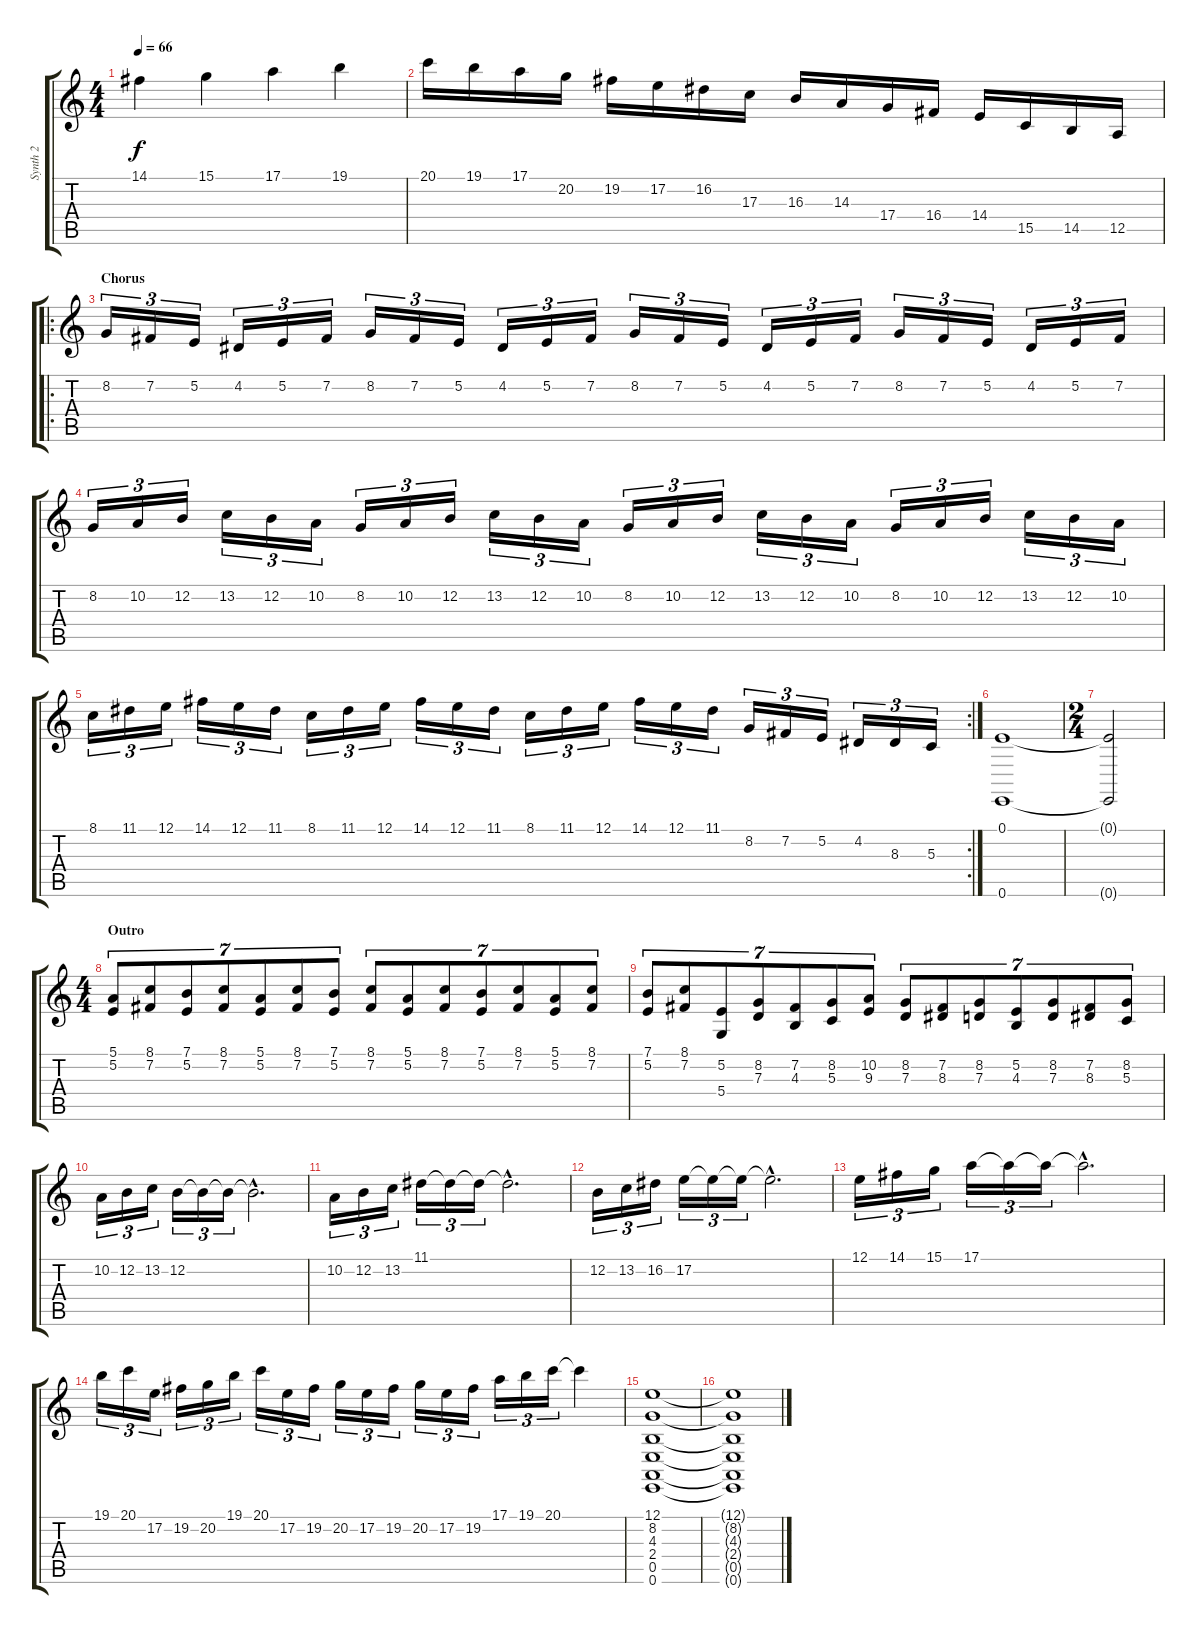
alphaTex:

\track ("Synth 2" "Synth 2") {instrument fx7echoes}
\staff {score tabs}
\tuning (E4 B3 G3 D3 A2 E2) {hide}
\ts (4 4)
\tempo 66
\clef g2
\ks c
14.1.4{dy f} 15.1.4 17.1.4 19.1.4 |
20.1.16 19.1.16 17.1.16 20.2.16 19.2.16 17.2.16 16.2.16 17.3.16 16.3.16 14.3.16 17.4.16 16.4.16 14.4.16 15.5.16 14.5.16 12.5.16 |
\ro
\section ("" "Chorus")
8.2.16{tu (3 2) volume 12} 7.2.16{tu (3 2)} 5.2.16{tu (3 2)} 4.2.16{tu (3 2)} 5.2.16{tu (3 2)} 7.2.16{tu (3 2)} 8.2.16{tu (3 2)} 7.2.16{tu (3 2)} 5.2.16{tu (3 2)} 4.2.16{tu (3 2)} 5.2.16{tu (3 2)} 7.2.16{tu (3 2)} 8.2.16{tu (3 2)} 7.2.16{tu (3 2)} 5.2.16{tu (3 2)} 4.2.16{tu (3 2)} 5.2.16{tu (3 2)} 7.2.16{tu (3 2)} 8.2.16{tu (3 2)} 7.2.16{tu (3 2)} 5.2.16{tu (3 2)} 4.2.16{tu (3 2)} 5.2.16{tu (3 2)} 7.2.16{tu (3 2)} |
8.2.16{tu (3 2)} 10.2.16{tu (3 2)} 12.2.16{tu (3 2)} 13.2.16{tu (3 2)} 12.2.16{tu (3 2)} 10.2.16{tu (3 2)} 8.2.16{tu (3 2)} 10.2.16{tu (3 2)} 12.2.16{tu (3 2)} 13.2.16{tu (3 2)} 12.2.16{tu (3 2)} 10.2.16{tu (3 2)} 8.2.16{tu (3 2)} 10.2.16{tu (3 2)} 12.2.16{tu (3 2)} 13.2.16{tu (3 2)} 12.2.16{tu (3 2)} 10.2.16{tu (3 2)} 8.2.16{tu (3 2)} 10.2.16{tu (3 2)} 12.2.16{tu (3 2)} 13.2.16{tu (3 2)} 12.2.16{tu (3 2)} 10.2.16{tu (3 2)} |
\rc 2
8.1.16{tu (3 2)} 11.1.16{tu (3 2)} 12.1.16{tu (3 2)} 14.1.16{tu (3 2)} 12.1.16{tu (3 2)} 11.1.16{tu (3 2)} 8.1.16{tu (3 2)} 11.1.16{tu (3 2)} 12.1.16{tu (3 2)} 14.1.16{tu (3 2)} 12.1.16{tu (3 2)} 11.1.16{tu (3 2)} 8.1.16{tu (3 2)} 11.1.16{tu (3 2)} 12.1.16{tu (3 2)} 14.1.16{tu (3 2)} 12.1.16{tu (3 2)} 11.1.16{tu (3 2)} 8.2.16{tu (3 2)} 7.2.16{tu (3 2)} 5.2.16{tu (3 2)} 4.2.16{tu (3 2)} 8.3.16{tu (3 2)} 5.3.16{tu (3 2)} |
(0.1 0.6).1 |
\ts (2 4)
(0.1{t} 0.6{t}).2 |
\ts (4 4)
\section ("" "Outro")
(5.1 5.2).8{tu (7 4) volume 15} (8.1 7.2).8{tu (7 4)} (7.1 5.2).8{tu (7 4)} (8.1 7.2).8{tu (7 4)} (5.1 5.2).8{tu (7 4)} (8.1 7.2).8{tu (7 4)} (7.1 5.2).8{tu (7 4)} (8.1 7.2).8{tu (7 4)} (5.1 5.2).8{tu (7 4)} (8.1 7.2).8{tu (7 4)} (7.1 5.2).8{tu (7 4)} (8.1 7.2).8{tu (7 4)} (5.1 5.2).8{tu (7 4)} (8.1 7.2).8{tu (7 4)} |
(7.1 5.2).8{tu (7 4)} (8.1 7.2).8{tu (7 4)} (5.2 5.4).8{tu (7 4)} (8.2 7.3).8{tu (7 4)} (7.2 4.3).8{tu (7 4)} (8.2 5.3).8{tu (7 4)} (10.2 9.3).8{tu (7 4)} (8.2 7.3).8{tu (7 4)} (7.2 8.3).8{tu (7 4)} (8.2 7.3).8{tu (7 4)} (5.2 4.3).8{tu (7 4)} (8.2 7.3).8{tu (7 4)} (7.2 8.3).8{tu (7 4)} (8.2 5.3).8{tu (7 4)} |
10.2.16{tu (3 2)} 12.2.16{tu (3 2)} 13.2.16{tu (3 2)} 12.2.16{tu (3 2)} 12.2{t}.16{tu (3 2)} 12.2{t}.16{tu (3 2)} 12.2{hac t}.2{d} |
10.2.16{tu (3 2)} 12.2.16{tu (3 2)} 13.2.16{tu (3 2)} 11.1.16{tu (3 2)} 11.1{t}.16{tu (3 2)} 11.1{t}.16{tu (3 2)} 11.1{hac t}.2{d} |
12.2.16{tu (3 2)} 13.2.16{tu (3 2)} 16.2.16{tu (3 2)} 17.2.16{tu (3 2)} 17.2{t}.16{tu (3 2)} 17.2{t}.16{tu (3 2)} 17.2{hac t}.2{d} |
12.1.16{tu (3 2)} 14.1.16{tu (3 2)} 15.1.16{tu (3 2)} 17.1.16{tu (3 2)} 17.1{t}.16{tu (3 2)} 17.1{t}.16{tu (3 2)} 17.1{hac t}.2{d} |
19.1.16{tu (3 2)} 20.1.16{tu (3 2)} 17.2.16{tu (3 2)} 19.2.16{tu (3 2)} 20.2.16{tu (3 2)} 19.1.16{tu (3 2)} 20.1.16{tu (3 2)} 17.2.16{tu (3 2)} 19.2.16{tu (3 2)} 20.2.16{tu (3 2)} 17.2.16{tu (3 2)} 19.2.16{tu (3 2)} 20.2.16{tu (3 2)} 17.2.16{tu (3 2)} 19.2.16{tu (3 2)} 17.1.16{tu (3 2)} 19.1.16{tu (3 2)} 20.1.16{tu (3 2)} 20.1{t}.4 |
(12.1 8.2 4.3 2.4 0.5 0.6).1 |
(12.1{t} 8.2{t} 4.3{t} 2.4{t} 0.5{t} 0.6{t}).1
